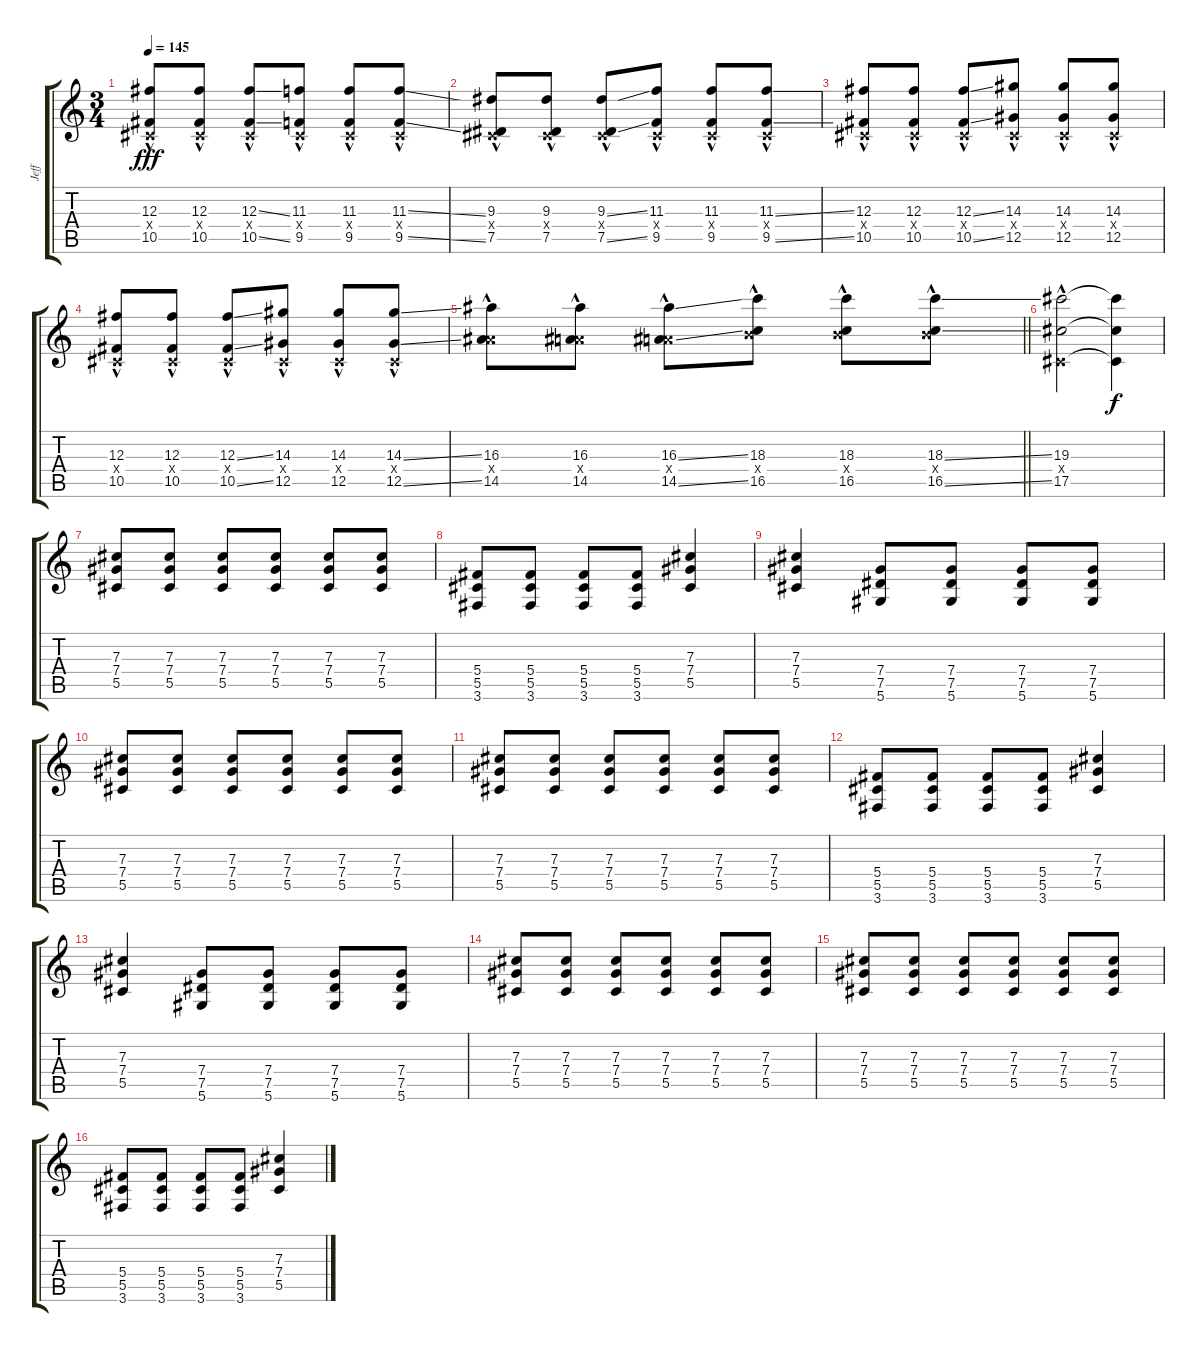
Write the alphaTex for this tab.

\track ("Jeff" "Jeff") {instrument overdrivenguitar}
\staff {score tabs}
\tuning (Eb4 Bb3 Gb3 Db3 Ab2 Eb2) {hide}
\ts (3 4)
\tempo 145
\clef g2
\ks c
(12.3{hac} 0.4{hac x} 10.5{hac}).8{dy fff} (12.3{hac} 0.4{hac x} 10.5{hac}).8 (12.3{ss hac} 0.4{hac x} 10.5{ss hac}).8 (11.3{hac} 0.4{hac x} 9.5{hac}).8 (11.3{hac} 0.4{hac x} 9.5{hac}).8 (11.3{ss hac} 0.4{hac x} 9.5{ss hac}).8 |
(9.3{hac} 0.4{hac x} 7.5{hac}).8 (9.3{hac} 0.4{hac x} 7.5{hac}).8 (9.3{ss hac} 0.4{hac x} 7.5{ss hac}).8 (11.3{hac} 0.4{hac x} 9.5{hac}).8 (11.3{hac} 0.4{hac x} 9.5{hac}).8 (11.3{ss hac} 0.4{hac x} 9.5{ss hac}).8 |
(12.3{hac} 0.4{hac x} 10.5{hac}).8 (12.3{hac} 0.4{hac x} 10.5{hac}).8 (12.3{ss hac} 0.4{hac x} 10.5{ss hac}).8 (14.3{hac} 0.4{hac x} 12.5{hac}).8 (14.3{hac} 0.4{hac x} 12.5{hac}).8 (14.3{hac} 0.4{hac x} 12.5{hac}).8 |
(12.3{hac} 0.4{hac x} 10.5{hac}).8 (12.3{hac} 0.4{hac x} 10.5{hac}).8 (12.3{ss hac} 0.4{hac x} 10.5{ss hac}).8 (14.3{hac} 0.4{hac x} 12.5{hac}).8 (14.3{hac} 0.4{hac x} 12.5{hac}).8 (14.3{ss hac} 0.4{hac x} 12.5{ss hac}).8 |
\barLineRight lightlight
(16.3{hac} 8.4{hac x} 14.5{hac}).8 (16.3{hac} 8.4{hac x} 14.5{hac}).8 (16.3{ss hac} 8.4{hac x} 14.5{ss hac}).8 (18.3{hac} 10.4{hac x} 16.5{hac}).8 (18.3{hac} 10.4{hac x} 16.5{hac}).8 (18.3{ss hac} 10.4{hac x} 16.5{ss hac}).8 |
(19.3{hac} 0.4{hac x} 17.5{hac}).2 (19.3{t} 0.4{t} 17.5{t}).4{dy f} |
(7.3 7.4 5.5).8 (7.3 7.4 5.5).8 (7.3 7.4 5.5).8 (7.3 7.4 5.5).8 (7.3 7.4 5.5).8 (7.3 7.4 5.5).8 |
(5.4 5.5 3.6).8 (5.4 5.5 3.6).8 (5.4 5.5 3.6).8 (5.4 5.5 3.6).8 (7.3 7.4 5.5).4 |
(7.3 7.4 5.5).4 (7.4 7.5 5.6).8 (7.4 7.5 5.6).8 (7.4 7.5 5.6).8 (7.4 7.5 5.6).8 |
(7.3 7.4 5.5).8 (7.3 7.4 5.5).8 (7.3 7.4 5.5).8 (7.3 7.4 5.5).8 (7.3 7.4 5.5).8 (7.3 7.4 5.5).8 |
(7.3 7.4 5.5).8 (7.3 7.4 5.5).8 (7.3 7.4 5.5).8 (7.3 7.4 5.5).8 (7.3 7.4 5.5).8 (7.3 7.4 5.5).8 |
(5.4 5.5 3.6).8 (5.4 5.5 3.6).8 (5.4 5.5 3.6).8 (5.4 5.5 3.6).8 (7.3 7.4 5.5).4 |
(7.3 7.4 5.5).4 (7.4 7.5 5.6).8 (7.4 7.5 5.6).8 (7.4 7.5 5.6).8 (7.4 7.5 5.6).8 |
(7.3 7.4 5.5).8 (7.3 7.4 5.5).8 (7.3 7.4 5.5).8 (7.3 7.4 5.5).8 (7.3 7.4 5.5).8 (7.3 7.4 5.5).8 |
(7.3 7.4 5.5).8 (7.3 7.4 5.5).8 (7.3 7.4 5.5).8 (7.3 7.4 5.5).8 (7.3 7.4 5.5).8 (7.3 7.4 5.5).8 |
(5.4 5.5 3.6).8 (5.4 5.5 3.6).8 (5.4 5.5 3.6).8 (5.4 5.5 3.6).8 (7.3 7.4 5.5).4
